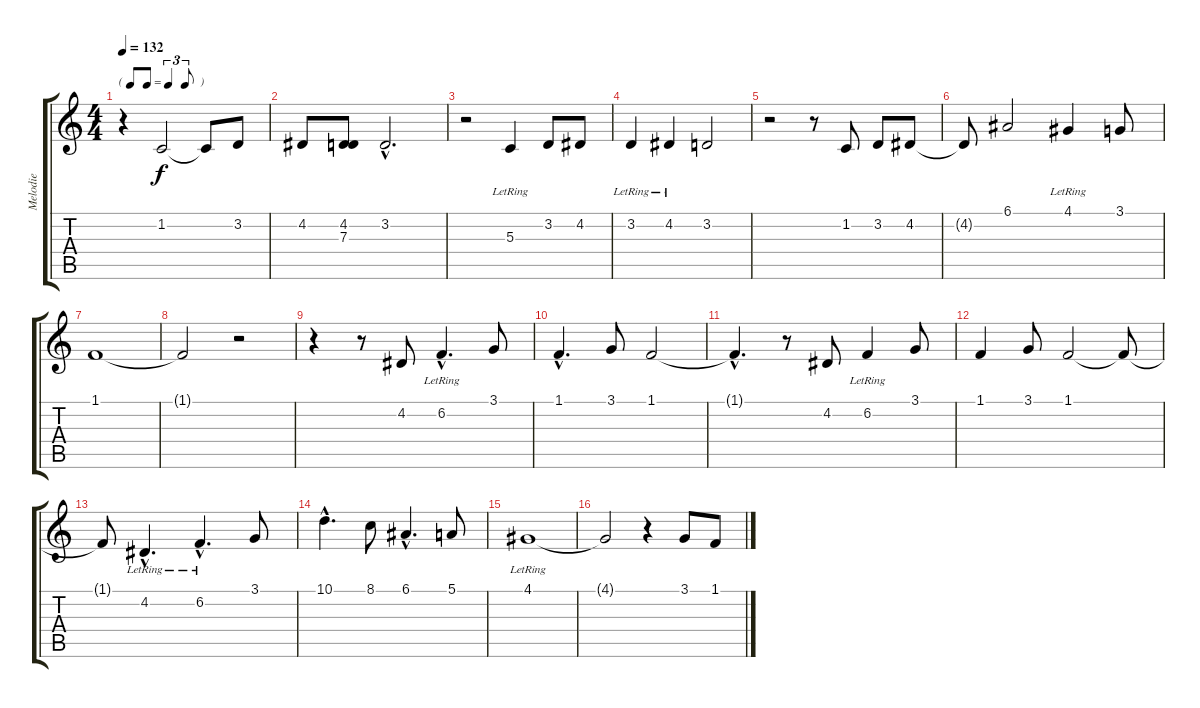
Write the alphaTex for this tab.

\track ("Melodie" "Melodie") {instrument mutedtrumpet}
\staff {score tabs}
\tuning (E4 B3 G3 D3 A2 E2) {hide}
\ts (4 4)
\tf triplet8th
\tempo 132
\clef g2
\ks c
r.4{dy f instrument mutedtrumpet} 1.2.2 1.2{t}.8 3.2.8 |
4.2.8 (4.2 7.3).8 3.2{hac}.2{d} |
r.2 5.3{lr}.4 3.2.8 4.2.8 |
3.2{lr}.4 4.2{lr}.4 3.2.2 |
r.2 r.8 1.2.8 3.2.8 4.2.8 |
4.2{t}.8 6.1.2 4.1{lr}.4 3.1.8 |
1.1.1 |
1.1{t}.2 r.2 |
r.4 r.8 4.2.8 6.2{hac lr}.4{d} 3.1.8 |
1.1{hac}.4{d} 3.1.8 1.1.2 |
1.1{hac t}.4{d} r.8 4.2.8 6.2{lr}.4 3.1.8 |
1.1.4 3.1.8 1.1.2 1.1{t}.8 |
1.1{t}.8 4.2{hac lr}.4{d} 6.2{hac lr}.4{d} 3.1.8 |
10.1{hac}.4{d} 8.1.8 6.1{hac}.4{d} 5.1.8 |
4.1{lr}.1 |
4.1{t}.2 r.4 3.1.8 1.1.8
